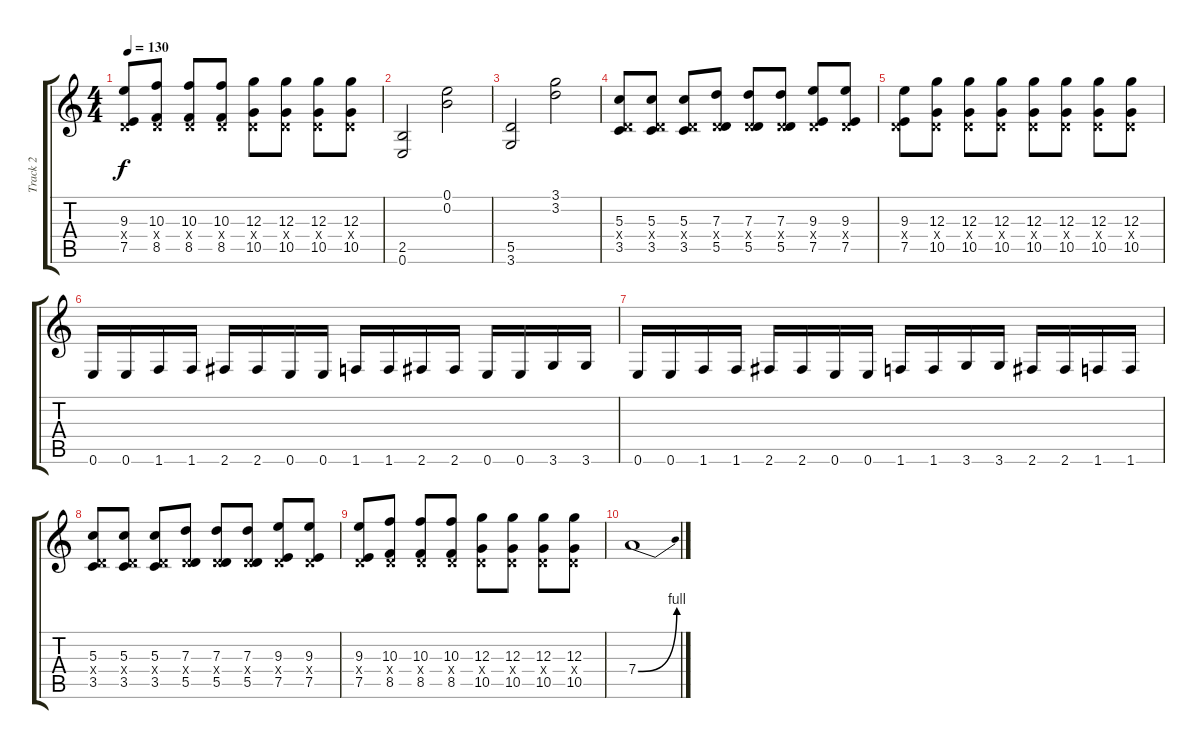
\track ("Track 2" "Track 2") {instrument distortionguitar}
\staff {score tabs}
\tuning (E4 B3 G3 D3 A2 E2) {hide}
\ts (4 4)
\tempo 130
\clef g2
\ks c
(9.3 0.4{x} 7.5).8{dy f} (10.3 0.4{x} 8.5).8 (10.3 0.4{x} 8.5).8 (10.3 0.4{x} 8.5).8 (12.3 0.4{x} 10.5).8 (12.3 0.4{x} 10.5).8 (12.3 0.4{x} 10.5).8 (12.3 0.4{x} 10.5).8 |
(2.5 0.6).2 (0.1 0.2).2 |
(5.5 3.6).2 (3.1 3.2).2 |
(5.3 0.4{x} 3.5).8 (5.3 0.4{x} 3.5).8 (5.3 0.4{x} 3.5).8 (7.3 0.4{x} 5.5).8 (7.3 0.4{x} 5.5).8 (7.3 0.4{x} 5.5).8 (9.3 0.4{x} 7.5).8 (9.3 0.4{x} 7.5).8 |
(9.3 0.4{x} 7.5).8 (12.3 0.4{x} 10.5).8 (12.3 0.4{x} 10.5).8 (12.3 0.4{x} 10.5).8 (12.3 0.4{x} 10.5).8 (12.3 0.4{x} 10.5).8 (12.3 0.4{x} 10.5).8 (12.3 0.4{x} 10.5).8 |
0.6.16 0.6.16 1.6.16 1.6.16 2.6.16 2.6.16 0.6.16 0.6.16 1.6.16 1.6.16 2.6.16 2.6.16 0.6.16 0.6.16 3.6.16 3.6.16 |
0.6.16 0.6.16 1.6.16 1.6.16 2.6.16 2.6.16 0.6.16 0.6.16 1.6.16 1.6.16 3.6.16 3.6.16 2.6.16 2.6.16 1.6.16 1.6.16 |
(5.3 0.4{x} 3.5).8 (5.3 0.4{x} 3.5).8 (5.3 0.4{x} 3.5).8 (7.3 0.4{x} 5.5).8 (7.3 0.4{x} 5.5).8 (7.3 0.4{x} 5.5).8 (9.3 0.4{x} 7.5).8 (9.3 0.4{x} 7.5).8 |
(9.3 0.4{x} 7.5).8 (10.3 0.4{x} 8.5).8 (10.3 0.4{x} 8.5).8 (10.3 0.4{x} 8.5).8 (12.3 0.4{x} 10.5).8 (12.3 0.4{x} 10.5).8 (12.3 0.4{x} 10.5).8 (12.3 0.4{x} 10.5).8 |
7.4{be (bend 0 0 60 4)}.1
